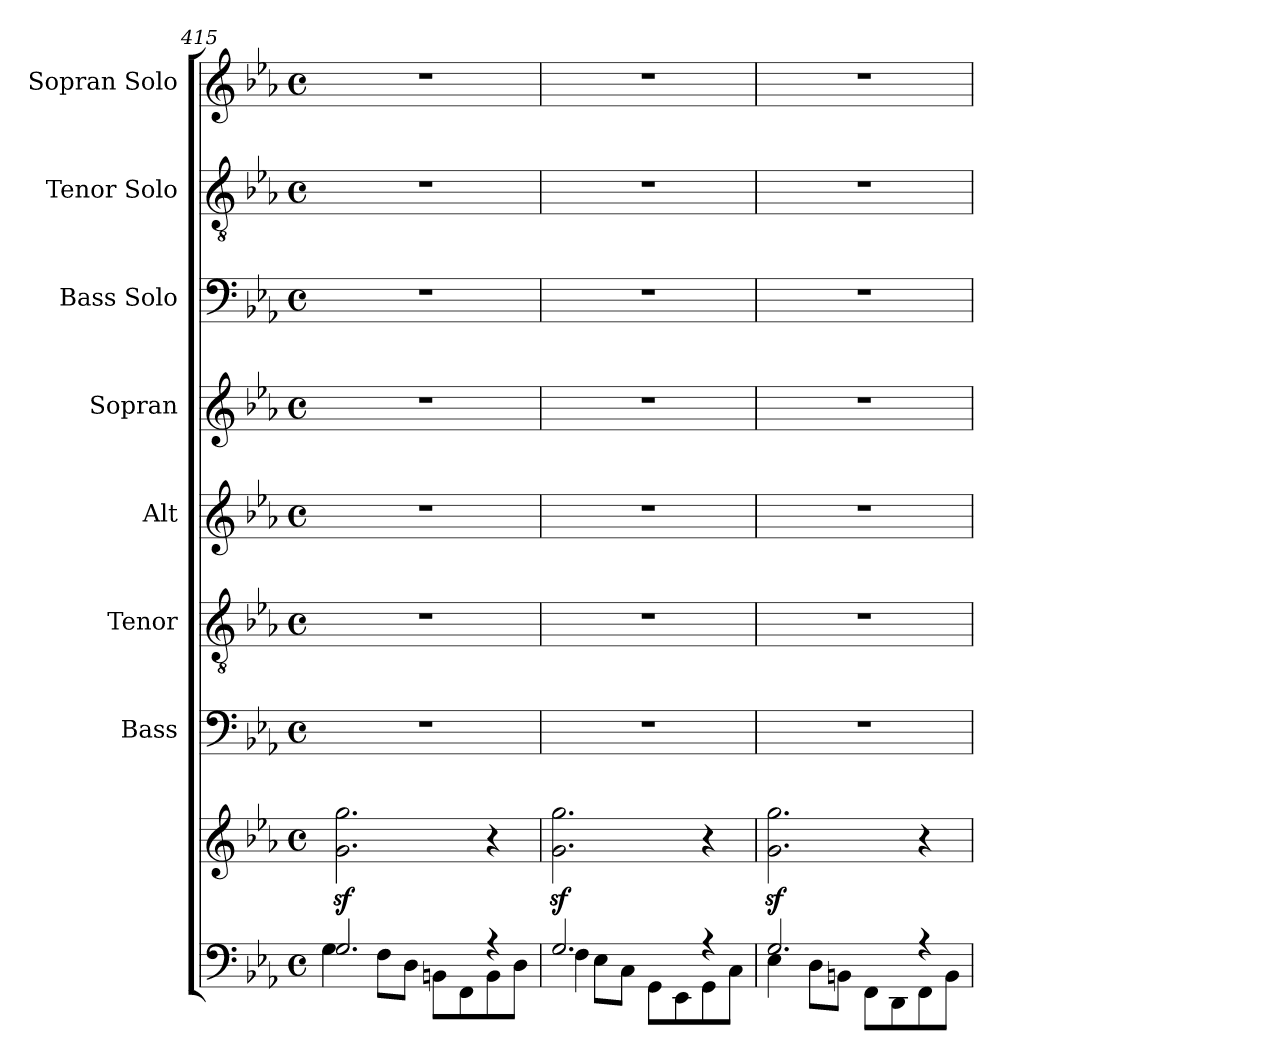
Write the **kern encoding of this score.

**kern	**kern	**kern	**kern	**kern	**kern	**kern	**kern	**kern
*part8	*part8	*part7	*part6	*part5	*part4	*part3	*part2	*part1
*staff9	*staff8	*staff7	*staff6	*staff5	*staff4	*staff3	*staff2	*staff1
*	*	*I"Bass	*I"Tenor	*I"Alt	*I"Sopran	*I"Bass Solo	*I"Tenor Solo	*I"Sopran Solo
*	*	*I'B.	*I'T.	*I'A.	*I'S.	*I'B. Solo	*I'T. Solo	*I'S. Solo
*clefF4	*clefG2	*clefF4	*clefGv2	*clefG2	*clefG2	*clefF4	*clefGv2	*clefG2
*k[b-e-a-]	*k[b-e-a-]	*k[b-e-a-]	*k[b-e-a-]	*k[b-e-a-]	*k[b-e-a-]	*k[b-e-a-]	*k[b-e-a-]	*k[b-e-a-]
*E-:	*E-:	*E-:	*E-:	*E-:	*E-:	*E-:	*E-:	*E-:
*M4/4	*M4/4	*M4/4	*M4/4	*M4/4	*M4/4	*M4/4	*M4/4	*M4/4
*met(c)	*met(c)	*met(c)	*met(c)	*met(c)	*met(c)	*met(c)	*met(c)	*met(c)
=415	=415	=415	=415	=415	=415	=415	=415	=415
*^	*	*	*	*	*	*	*	*
2.G/	4G\	2.g\z< 2.gg\z<	1r	1r	1r	1r	1r	1r	1r
.	8F\L	.	.	.	.	.	.	.	.
.	8D\J	.	.	.	.	.	.	.	.
.	8BBn\L	.	.	.	.	.	.	.	.
.	8FF\	.	.	.	.	.	.	.	.
4rA	8BB\	4r	.	.	.	.	.	.	.
.	8D\J	.	.	.	.	.	.	.	.
=416	=416	=416	=416	=416	=416	=416	=416	=416	=416
2.G/	4F\	2.g\z< 2.gg\z<	1r	1r	1r	1r	1r	1r	1r
.	8E-\L	.	.	.	.	.	.	.	.
.	8C\J	.	.	.	.	.	.	.	.
.	8GG\L	.	.	.	.	.	.	.	.
.	8EE-\	.	.	.	.	.	.	.	.
4rA	8GG\	4r	.	.	.	.	.	.	.
.	8C\J	.	.	.	.	.	.	.	.
!!LO:LB:g=z
=417	=417	=417	=417	=417	=417	=417	=417	=417	=417
2.G/	4E-\	2.g\z< 2.gg\z<	1r	1r	1r	1r	1r	1r	1r
.	8D\L	.	.	.	.	.	.	.	.
.	8BBn\J	.	.	.	.	.	.	.	.
.	8FF\L	.	.	.	.	.	.	.	.
.	8DD\	.	.	.	.	.	.	.	.
4rA	8FF\	4r	.	.	.	.	.	.	.
.	8BB\J	.	.	.	.	.	.	.	.
*v	*v	*	*	*	*	*	*	*	*
=	=	=	=	=	=	=	=	=
*-	*-	*-	*-	*-	*-	*-	*-	*-
